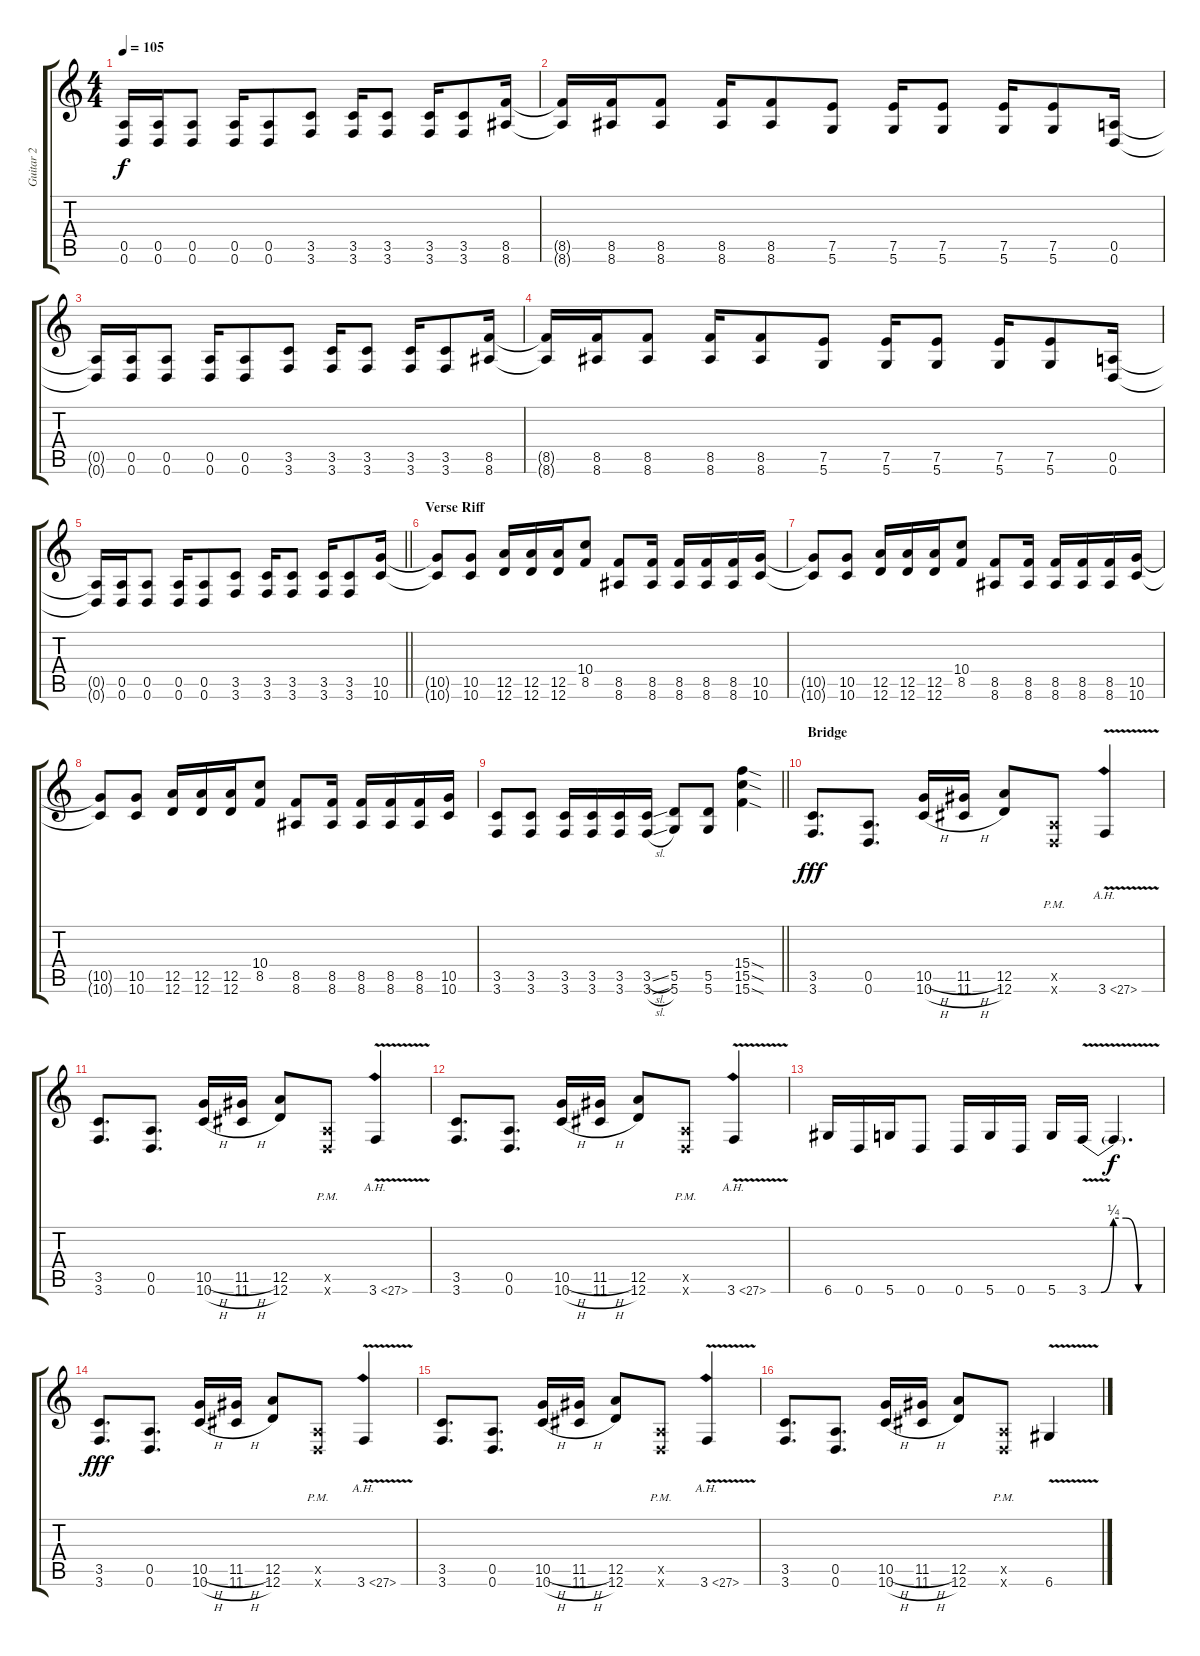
\track ("Guitar 2" "Guitar 2") {instrument overdrivenguitar}
\staff {score tabs}
\tuning (E4 B3 G3 D3 A2 D2) {hide}
\ts (4 4)
\tempo 105
\clef g2
\ks c
(0.5{t} 0.6{t}).16{dy f} (0.5 0.6).16 (0.5 0.6).8 (0.5 0.6).16 (0.5 0.6).8 (3.5 3.6).8 (3.5 3.6).16 (3.5 3.6).8 (3.5 3.6).16 (3.5 3.6).8 (8.5 8.6).16 |
(8.5{t} 8.6{t}).16 (8.5 8.6).16 (8.5 8.6).8 (8.5 8.6).16 (8.5 8.6).8 (7.5 5.6).8 (7.5 5.6).16 (7.5 5.6).8 (7.5 5.6).16 (7.5 5.6).8 (0.5 0.6).16 |
(0.5{t} 0.6{t}).16 (0.5 0.6).16 (0.5 0.6).8 (0.5 0.6).16 (0.5 0.6).8 (3.5 3.6).8 (3.5 3.6).16 (3.5 3.6).8 (3.5 3.6).16 (3.5 3.6).8 (8.5 8.6).16 |
(8.5{t} 8.6{t}).16 (8.5 8.6).16 (8.5 8.6).8 (8.5 8.6).16 (8.5 8.6).8 (7.5 5.6).8 (7.5 5.6).16 (7.5 5.6).8 (7.5 5.6).16 (7.5 5.6).8 (0.5 0.6).16 |
\barLineRight lightlight
(0.5{t} 0.6{t}).16 (0.5 0.6).16 (0.5 0.6).8 (0.5 0.6).16 (0.5 0.6).8 (3.5 3.6).8 (3.5 3.6).16 (3.5 3.6).8 (3.5 3.6).16 (3.5 3.6).8 (10.5 10.6).16 |
\section ("" "Verse Riff")
(10.5{t} 10.6{t}).8 (10.5 10.6).8 (12.5 12.6).16 (12.5 12.6).16 (12.5 12.6).16 (10.4 8.5).8 (8.5 8.6).8 (8.5 8.6).16 (8.5 8.6).16 (8.5 8.6).16 (8.5 8.6).16 (10.5 10.6).16 |
(10.5{t} 10.6{t}).8 (10.5 10.6).8 (12.5 12.6).16 (12.5 12.6).16 (12.5 12.6).16 (10.4 8.5).8 (8.5 8.6).8 (8.5 8.6).16 (8.5 8.6).16 (8.5 8.6).16 (8.5 8.6).16 (10.5 10.6).16 |
(10.5{t} 10.6{t}).8 (10.5 10.6).8 (12.5 12.6).16 (12.5 12.6).16 (12.5 12.6).16 (10.4 8.5).8 (8.5 8.6).8 (8.5 8.6).16 (8.5 8.6).16 (8.5 8.6).16 (8.5 8.6).16 (10.5 10.6).16 |
\barLineRight lightlight
(3.5 3.6).8 (3.5 3.6).8 (3.5 3.6).16 (3.5 3.6).16 (3.5 3.6).16 (3.5{sl} 3.6{sl}).16 (5.5 5.6).8 (5.5 5.6).8 (15.4{sod} 15.5{sod} 15.6{sod}).4 |
\section ("" "Bridge")
(3.5 3.6).8{d dy fff} (0.5 0.6).8{d} (10.5{h} 10.6{h}).16 (11.5{h} 11.6{h}).16 (12.5 12.6).8 (0.5{pm x} 0.6{pm x}).8 3.6{ah 24 v}.4 |
(3.5 3.6).8{d} (0.5 0.6).8{d} (10.5{h} 10.6{h}).16 (11.5{h} 11.6{h}).16 (12.5 12.6).8 (0.5{pm x} 0.6{pm x}).8 3.6{ah 24 v}.4 |
(3.5 3.6).8{d} (0.5 0.6).8{d} (10.5{h} 10.6{h}).16 (11.5{h} 11.6{h}).16 (12.5 12.6).8 (0.5{pm x} 0.6{pm x}).8 3.6{ah 24 v}.4 |
6.6.16 0.6.16 5.6.16 0.6.8 0.6.16 5.6.16 0.6.16 5.6.16 3.6{be (custom 0 0 10 0 20 1 30 1 40 0 60 0) v}.16 3.6{t}.4{d dy f} |
(3.5 3.6).8{d dy fff} (0.5 0.6).8{d} (10.5{h} 10.6{h}).16 (11.5{h} 11.6{h}).16 (12.5 12.6).8 (0.5{pm x} 0.6{pm x}).8 3.6{ah 24 v}.4 |
(3.5 3.6).8{d} (0.5 0.6).8{d} (10.5{h} 10.6{h}).16 (11.5{h} 11.6{h}).16 (12.5 12.6).8 (0.5{pm x} 0.6{pm x}).8 3.6{ah 24 v}.4 |
(3.5 3.6).8{d} (0.5 0.6).8{d} (10.5{h} 10.6{h}).16 (11.5{h} 11.6{h}).16 (12.5 12.6).8 (0.5{pm x} 0.6{pm x}).8 6.6{v}.4
